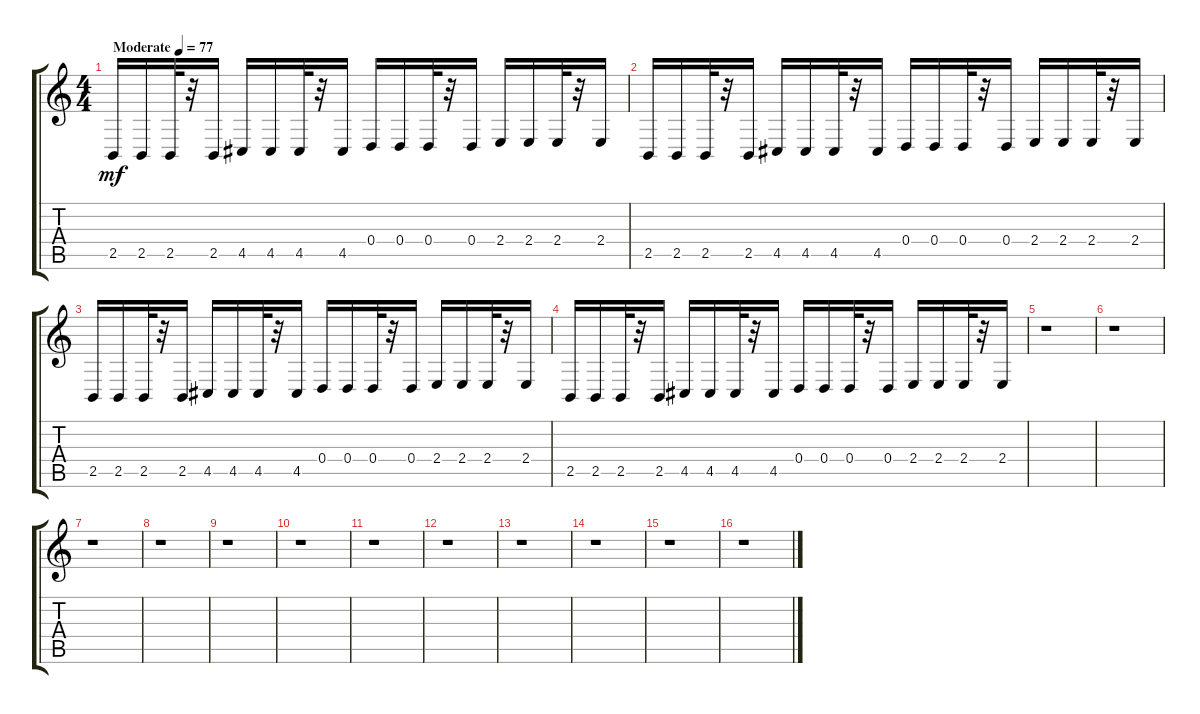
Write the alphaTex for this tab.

\track "" {instrument stringensemble1}
\staff {score tabs}
\tuning (E4 B3 G3 D3 A2 E2) {hide}
\ts (4 4)
\tempo (77 "Moderate")
\clef g2
\ks c
2.5.16{dy mf instrument stringensemble1} 2.5.16 2.5.32 r.32 2.5.16 4.5.16 4.5.16 4.5.32 r.32 4.5.16 0.4.16 0.4.16 0.4.32 r.32 0.4.16 2.4.16 2.4.16 2.4.32 r.32 2.4.16 |
2.5.16 2.5.16 2.5.32 r.32 2.5.16 4.5.16 4.5.16 4.5.32 r.32 4.5.16 0.4.16 0.4.16 0.4.32 r.32 0.4.16 2.4.16 2.4.16 2.4.32 r.32 2.4.16 |
2.5.16 2.5.16 2.5.32 r.32 2.5.16 4.5.16 4.5.16 4.5.32 r.32 4.5.16 0.4.16 0.4.16 0.4.32 r.32 0.4.16 2.4.16 2.4.16 2.4.32 r.32 2.4.16 |
2.5.16 2.5.16 2.5.32 r.32 2.5.16 4.5.16 4.5.16 4.5.32 r.32 4.5.16 0.4.16 0.4.16 0.4.32 r.32 0.4.16 2.4.16 2.4.16 2.4.32 r.32 2.4.16 |
r.1 |
r.1 |
r.1 |
r.1 |
r.1 |
r.1 |
r.1 |
r.1 |
r.1 |
r.1 |
r.1 |
r.1
